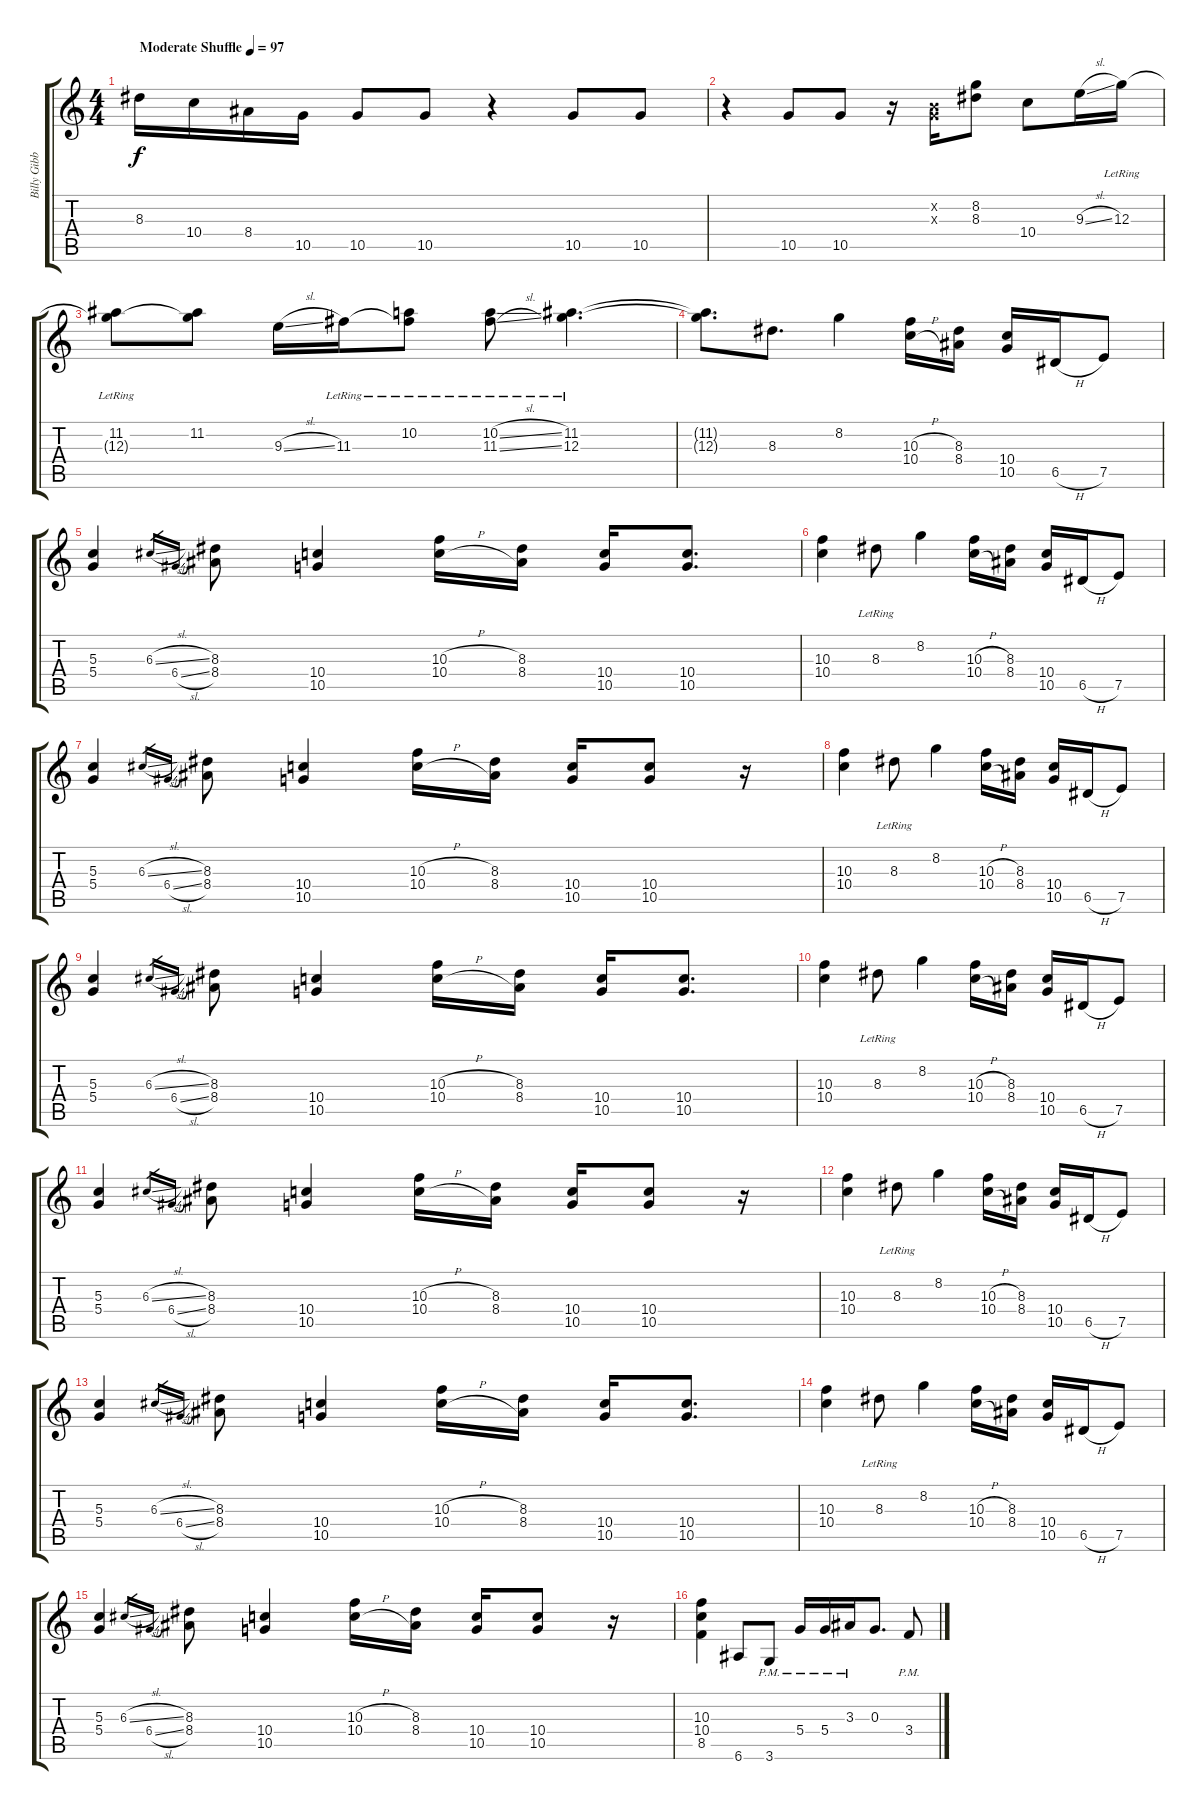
\track ("Billy Gibbons Guitar II" "Billy Gibb") {instrument electricguitarmuted}
\staff {score tabs}
\tuning (E4 B3 G3 D3 A2 E2) {hide}
\ts (4 4)
\tempo (97 "Moderate Shuffle")
\clef g2
\ks c
8.3.16{dy f instrument electricguitarmuted} 10.4.16 8.4.16 10.5.16 10.5.8 10.5.8 r.4 10.5.8 10.5.8 |
r.4 10.5.8 10.5.8 r.16 (0.2{x} 0.3{x}).16 (8.2 8.3).8 10.4.8{volume 9} 9.3{sl}.16 12.3{lr}.16 |
(11.2{lr} 12.3{t}).8 (11.2 12.3{t}).8 9.3{sl}.16 11.3{lr}.16 (10.2{lr} 11.3{t}).8 (10.2{sl lr} 11.3{sl lr}).8 (11.2{lr} 12.3{lr}).4{d} |
(11.2{t} 12.3{t}).8{d} 8.3.8{d} 8.2.4 (10.3{h} 10.4{h}).16 (8.3 8.4).16 (10.4 10.5).16 6.5{h}.16 7.5.8 |
(5.3 5.4).4 6.3{sl}.16{gr} 6.4{sl}.16{gr} (8.3 8.4).8 (10.4 10.5).4 (10.3{h} 10.4{h}).16 (8.3 8.4).16 (10.4 10.5).16 (10.4 10.5).8{d} |
(10.3 10.4).4 8.3{lr}.8 8.2.4 (10.3{h} 10.4{h}).16 (8.3 8.4).16 (10.4 10.5).16 6.5{h}.16 7.5.8 |
(5.3 5.4).4 6.3{sl}.16{gr} 6.4{sl}.16{gr} (8.3 8.4).8 (10.4 10.5).4 (10.3{h} 10.4{h}).16 (8.3 8.4).16 (10.4 10.5).16 (10.4 10.5).8 r.16 |
(10.3 10.4).4 8.3{lr}.8 8.2.4 (10.3{h} 10.4{h}).16 (8.3 8.4).16 (10.4 10.5).16 6.5{h}.16 7.5.8 |
(5.3 5.4).4 6.3{sl}.16{gr} 6.4{sl}.16{gr} (8.3 8.4).8 (10.4 10.5).4 (10.3{h} 10.4{h}).16 (8.3 8.4).16 (10.4 10.5).16 (10.4 10.5).8{d} |
(10.3 10.4).4 8.3{lr}.8 8.2.4 (10.3{h} 10.4{h}).16 (8.3 8.4).16 (10.4 10.5).16 6.5{h}.16 7.5.8 |
(5.3 5.4).4 6.3{sl}.16{gr} 6.4{sl}.16{gr} (8.3 8.4).8 (10.4 10.5).4 (10.3{h} 10.4{h}).16 (8.3 8.4).16 (10.4 10.5).16 (10.4 10.5).8 r.16 |
(10.3 10.4).4 8.3{lr}.8 8.2.4 (10.3{h} 10.4{h}).16 (8.3 8.4).16 (10.4 10.5).16 6.5{h}.16 7.5.8 |
(5.3 5.4).4 6.3{sl}.16{gr} 6.4{sl}.16{gr} (8.3 8.4).8 (10.4 10.5).4 (10.3{h} 10.4{h}).16 (8.3 8.4).16 (10.4 10.5).16 (10.4 10.5).8{d} |
(10.3 10.4).4 8.3{lr}.8 8.2.4 (10.3{h} 10.4{h}).16 (8.3 8.4).16 (10.4 10.5).16 6.5{h}.16 7.5.8 |
(5.3 5.4).4 6.3{sl}.16{gr} 6.4{sl}.16{gr} (8.3 8.4).8 (10.4 10.5).4 (10.3{h} 10.4{h}).16 (8.3 8.4).16 (10.4 10.5).16 (10.4 10.5).8 r.16 |
(10.3 10.4 8.5).4 6.6.8 3.6{pm}.8 5.4{pm}.16 5.4{pm}.16 3.3{pm}.16 0.3.8{d} 3.4{pm}.8
